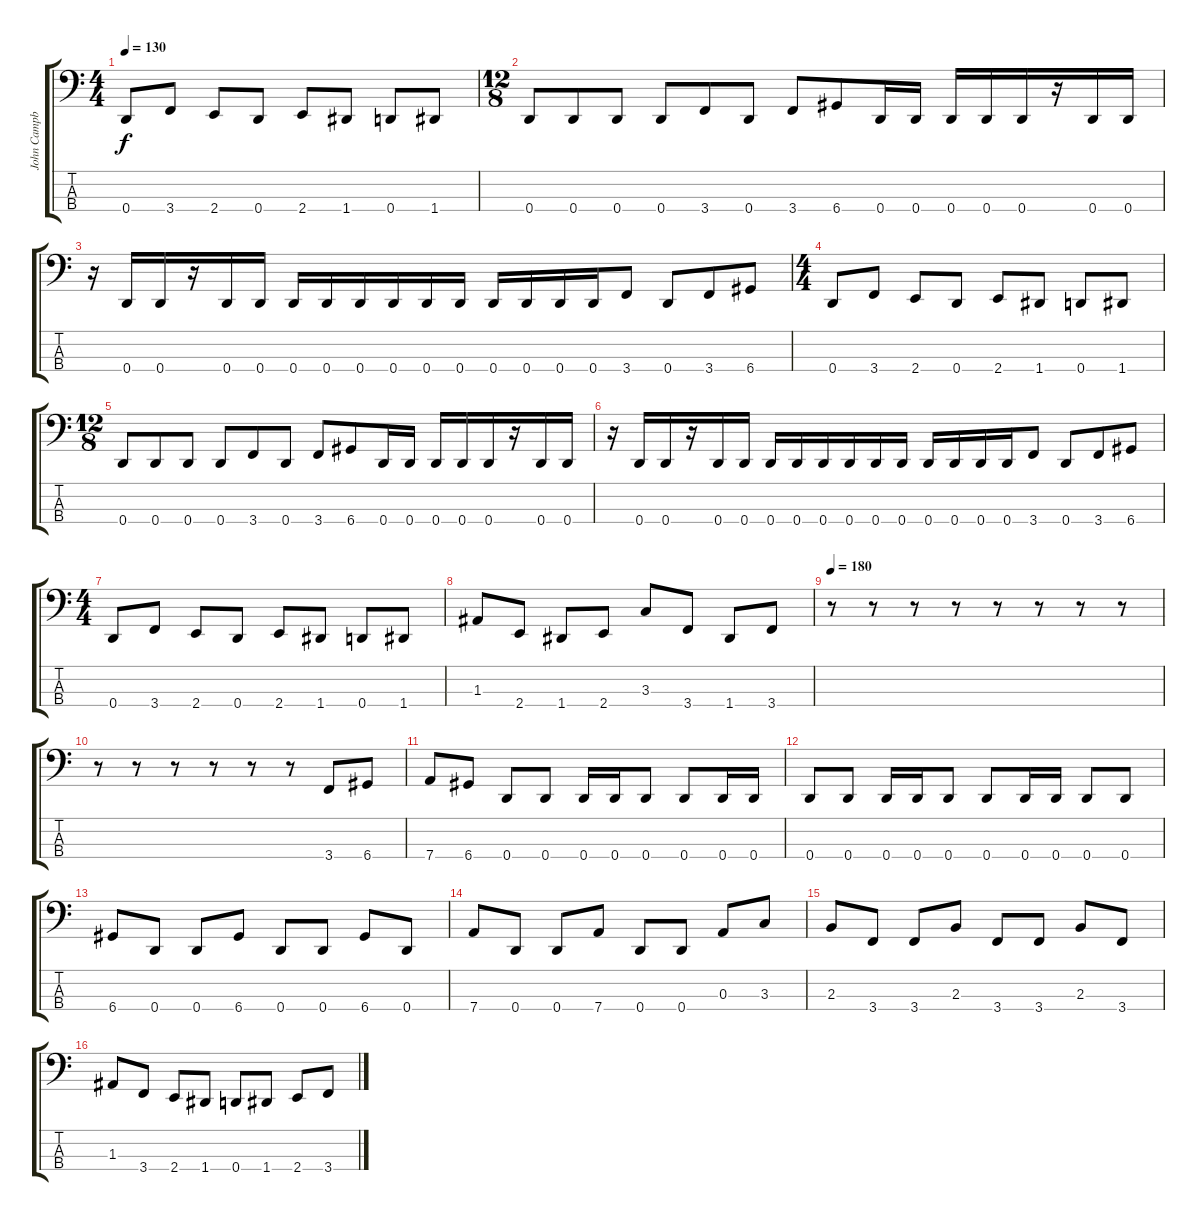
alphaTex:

\track ("John Campbell - Bass" "John Campb") {instrument electricbasspick}
\staff {score tabs}
\tuning (G2 D2 A1 D1) {hide}
\ts (4 4)
\tempo 130
\clef f4
\ks c
0.4.8{dy f} 3.4.8 2.4.8 0.4.8 2.4.8 1.4.8 0.4.8 1.4.8 |
\ts (12 8)
0.4.8 0.4.8 0.4.8 0.4.8 3.4.8 0.4.8 3.4.8 6.4.8 0.4.16 0.4.16 0.4.16 0.4.16 0.4.16 r.16 0.4.16 0.4.16 |
r.16 0.4.16 0.4.16 r.16 0.4.16 0.4.16 0.4.16 0.4.16 0.4.16 0.4.16 0.4.16 0.4.16 0.4.16 0.4.16 0.4.16 0.4.16 3.4.8 0.4.8 3.4.8 6.4.8 |
\ts (4 4)
0.4.8 3.4.8 2.4.8 0.4.8 2.4.8 1.4.8 0.4.8 1.4.8 |
\ts (12 8)
0.4.8 0.4.8 0.4.8 0.4.8 3.4.8 0.4.8 3.4.8 6.4.8 0.4.16 0.4.16 0.4.16 0.4.16 0.4.16 r.16 0.4.16 0.4.16 |
r.16 0.4.16 0.4.16 r.16 0.4.16 0.4.16 0.4.16 0.4.16 0.4.16 0.4.16 0.4.16 0.4.16 0.4.16 0.4.16 0.4.16 0.4.16 3.4.8 0.4.8 3.4.8 6.4.8 |
\ts (4 4)
0.4.8 3.4.8 2.4.8 0.4.8 2.4.8 1.4.8 0.4.8 1.4.8 |
1.3.8 2.4.8 1.4.8 2.4.8 3.3.8 3.4.8 1.4.8 3.4.8 |
\tempo 180
r.8 r.8 r.8 r.8 r.8 r.8 r.8 r.8 |
r.8 r.8 r.8 r.8 r.8 r.8 3.4.8 6.4.8 |
7.4.8 6.4.8 0.4.8 0.4.8 0.4.16 0.4.16 0.4.8 0.4.8 0.4.16 0.4.16 |
0.4.8 0.4.8 0.4.16 0.4.16 0.4.8 0.4.8 0.4.16 0.4.16 0.4.8 0.4.8 |
6.4.8 0.4.8 0.4.8 6.4.8 0.4.8 0.4.8 6.4.8 0.4.8 |
7.4.8 0.4.8 0.4.8 7.4.8 0.4.8 0.4.8 0.3.8 3.3.8 |
2.3.8 3.4.8 3.4.8 2.3.8 3.4.8 3.4.8 2.3.8 3.4.8 |
1.3.8 3.4.8 2.4.8 1.4.8 0.4.8 1.4.8 2.4.8 3.4.8
